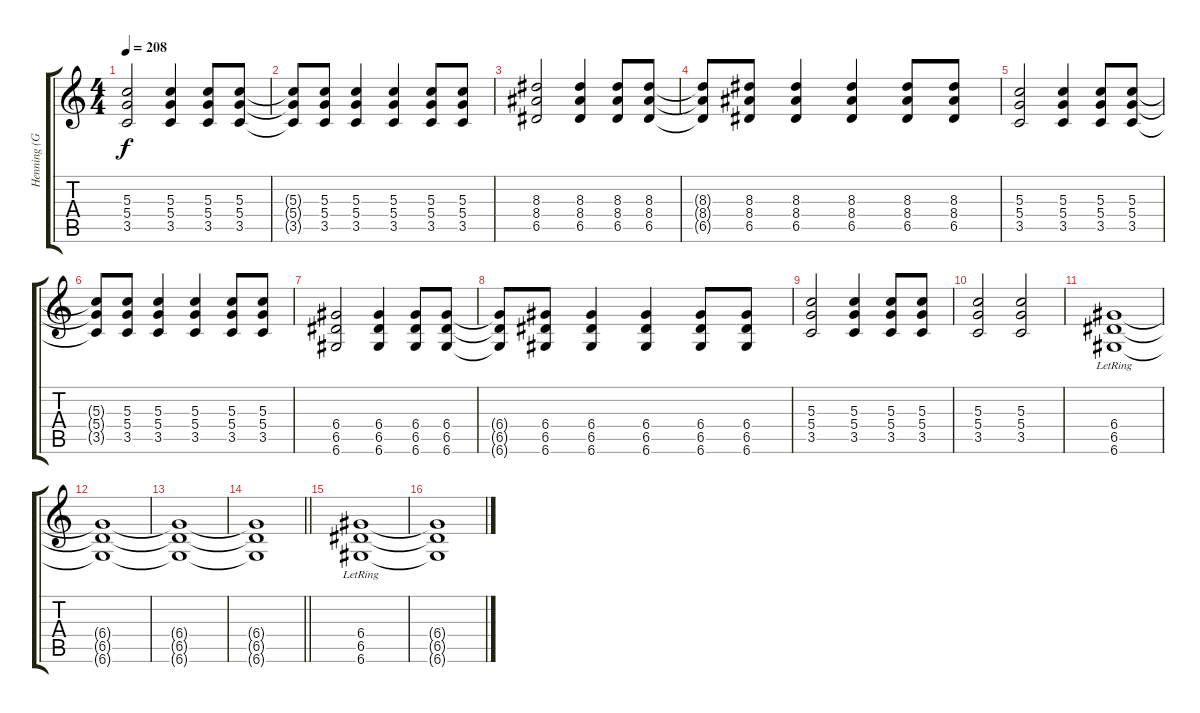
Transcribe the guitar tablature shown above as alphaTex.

\track ("Henning (Guitar)" "Henning (G") {instrument electricbasspick}
\staff {score tabs}
\tuning (E4 B3 G3 D3 A2 D2) {hide}
\ts (4 4)
\tempo 208
\clef g2
\ks c
(5.3 5.4 3.5).2{dy f} (5.3 5.4 3.5).4 (5.3 5.4 3.5).8 (5.3 5.4 3.5).8 |
(5.3{t} 5.4{t} 3.5{t}).8 (5.3 5.4 3.5).8 (5.3 5.4 3.5).4 (5.3 5.4 3.5).4 (5.3 5.4 3.5).8 (5.3 5.4 3.5).8 |
(8.3 8.4 6.5).2 (8.3 8.4 6.5).4 (8.3 8.4 6.5).8 (8.3 8.4 6.5).8 |
(8.3{t} 8.4{t} 6.5{t}).8 (8.3 8.4 6.5).8 (8.3 8.4 6.5).4 (8.3 8.4 6.5).4 (8.3 8.4 6.5).8 (8.3 8.4 6.5).8 |
(5.3 5.4 3.5).2 (5.3 5.4 3.5).4 (5.3 5.4 3.5).8 (5.3 5.4 3.5).8 |
(5.3{t} 5.4{t} 3.5{t}).8 (5.3 5.4 3.5).8 (5.3 5.4 3.5).4 (5.3 5.4 3.5).4 (5.3 5.4 3.5).8 (5.3 5.4 3.5).8 |
(6.4 6.5 6.6).2 (6.4 6.5 6.6).4 (6.4 6.5 6.6).8 (6.4 6.5 6.6).8 |
(6.4{t} 6.5{t} 6.6{t}).8 (6.4 6.5 6.6).8 (6.4 6.5 6.6).4 (6.4 6.5 6.6).4 (6.4 6.5 6.6).8 (6.4 6.5 6.6).8 |
(5.3 5.4 3.5).2 (5.3 5.4 3.5).4 (5.3 5.4 3.5).8 (5.3 5.4 3.5).8 |
(5.3 5.4 3.5).2 (5.3 5.4 3.5).2 |
(6.4{lr} 6.5{lr} 6.6{lr}).1 |
(6.4{t} 6.5{t} 6.6{t}).1 |
(6.4{t} 6.5{t} 6.6{t}).1 |
\barLineRight lightlight
(6.4{t} 6.5{t} 6.6{t}).1 |
(6.4{lr} 6.5{lr} 6.6{lr}).1 |
(6.4{t} 6.5{t} 6.6{t}).1
